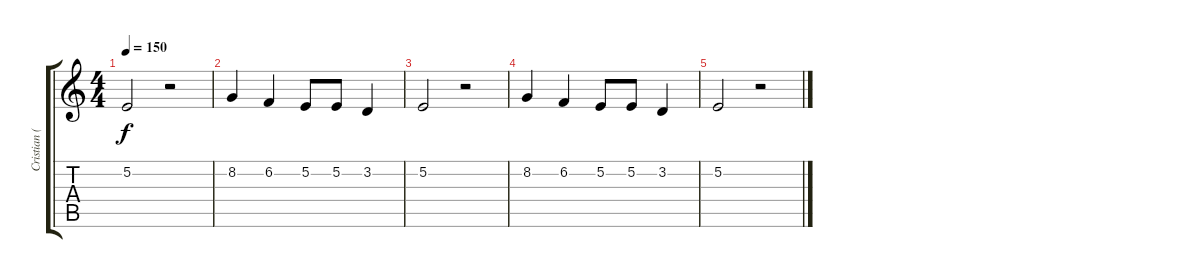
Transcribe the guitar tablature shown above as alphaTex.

\track ("Cristian (Voz)" "Cristian (") {instrument acousticgrandpiano}
\staff {score tabs}
\tuning (E4 B3 G3 D3 A2 E2) {hide}
\ts (4 4)
\tempo 150
\clef g2
\ks c
5.2.2{dy f} r.2 |
8.2.4 6.2.4 5.2.8 5.2.8 3.2.4 |
5.2.2 r.2 |
8.2.4 6.2.4 5.2.8 5.2.8 3.2.4 |
5.2.2 r.2
